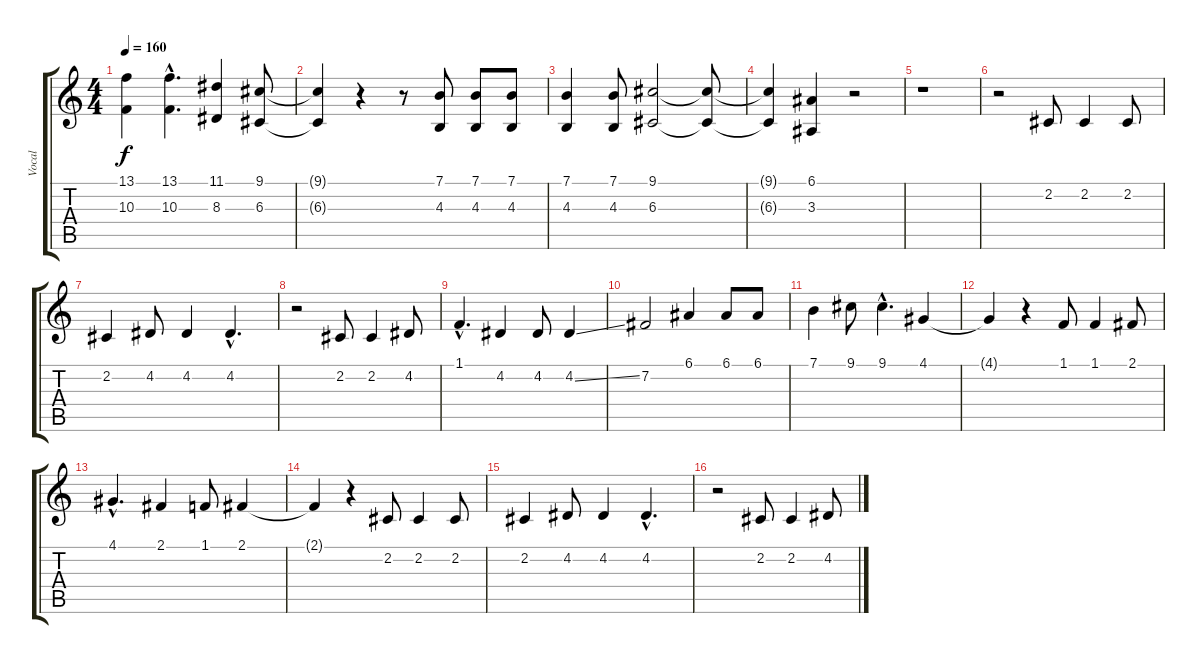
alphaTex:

\track ("Vocal" "Vocal") {instrument pad7halo}
\staff {score tabs}
\tuning (E4 B3 G3 D3 A2 E2) {hide}
\ts (4 4)
\tempo 160
\clef g2
\ks c
(13.1 10.3).4{dy f} (13.1{hac} 10.3{hac}).4{d} (11.1 8.3).4 (9.1 6.3).8 |
(9.1{t} 6.3{t}).4 r.4 r.8 (7.1 4.3).8 (7.1 4.3).8 (7.1 4.3).8 |
(7.1 4.3).4 (7.1 4.3).8 (9.1 6.3).2 (9.1{t} 6.3{t}).8 |
(9.1{t} 6.3{t}).4 (6.1 3.3).4 r.2 |
r.1 |
r.2 2.2.8 2.2.4 2.2.8 |
2.2.4 4.2.8 4.2.4 4.2{hac}.4{d} |
r.2 2.2.8 2.2.4 4.2.8 |
1.1{hac}.4{d} 4.2.4 4.2.8 4.2{ss}.4 |
7.2.2 6.1.4 6.1.8 6.1.8 |
7.1.4 9.1.8 9.1{hac}.4{d} 4.1.4 |
4.1{t}.4 r.4 1.1.8 1.1.4 2.1.8 |
4.1{hac}.4{d} 2.1.4 1.1.8 2.1.4 |
2.1{t}.4 r.4 2.2.8 2.2.4 2.2.8 |
2.2.4 4.2.8 4.2.4 4.2{hac}.4{d} |
r.2 2.2.8 2.2.4 4.2.8
